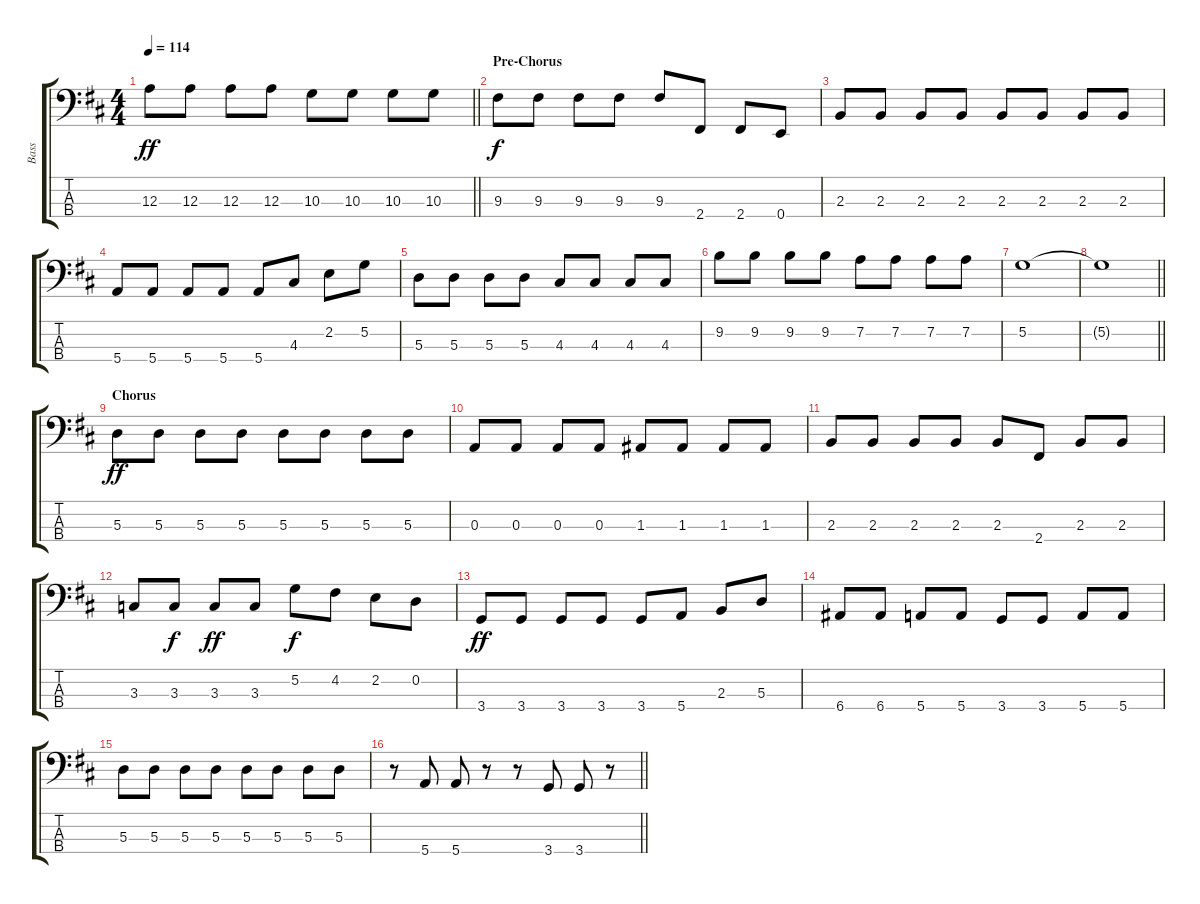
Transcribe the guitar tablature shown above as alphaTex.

\track ("Bass" "Bass") {instrument electricbassfinger}
\staff {score tabs}
\tuning (G2 D2 A1 E1) {hide}
\ts (4 4)
\tempo 114
\clef f4
\barLineRight lightlight
\ks d
12.3.8{dy ff} 12.3.8 12.3.8 12.3.8 10.3.8 10.3.8 10.3.8 10.3.8 |
\section ("" "Pre-Chorus")
9.3.8{dy f} 9.3.8 9.3.8 9.3.8 9.3.8 2.4.8 2.4.8 0.4.8 |
2.3.8 2.3.8 2.3.8 2.3.8 2.3.8 2.3.8 2.3.8 2.3.8 |
5.4.8 5.4.8 5.4.8 5.4.8 5.4.8 4.3.8 2.2.8 5.2.8 |
5.3.8 5.3.8 5.3.8 5.3.8 4.3.8 4.3.8 4.3.8 4.3.8 |
9.2.8 9.2.8 9.2.8 9.2.8 7.2.8 7.2.8 7.2.8 7.2.8 |
5.2.1 |
\barLineRight lightlight
5.2{t}.1 |
\section ("" "Chorus")
5.3.8{dy ff} 5.3.8 5.3.8 5.3.8 5.3.8 5.3.8 5.3.8 5.3.8 |
0.3.8 0.3.8 0.3.8 0.3.8 1.3.8 1.3.8 1.3.8 1.3.8 |
2.3.8 2.3.8 2.3.8 2.3.8 2.3.8 2.4.8 2.3.8 2.3.8 |
3.3.8 3.3.8{dy f} 3.3.8{dy ff} 3.3.8 5.2.8{dy f} 4.2.8 2.2.8 0.2.8 |
3.4.8{dy ff} 3.4.8 3.4.8 3.4.8 3.4.8 5.4.8 2.3.8 5.3.8 |
6.4.8 6.4.8 5.4.8 5.4.8 3.4.8 3.4.8 5.4.8 5.4.8 |
5.3.8 5.3.8 5.3.8 5.3.8 5.3.8 5.3.8 5.3.8 5.3.8 |
\barLineRight lightlight
r.8 5.4.8 5.4.8 r.8 r.8 3.4.8 3.4.8 r.8
